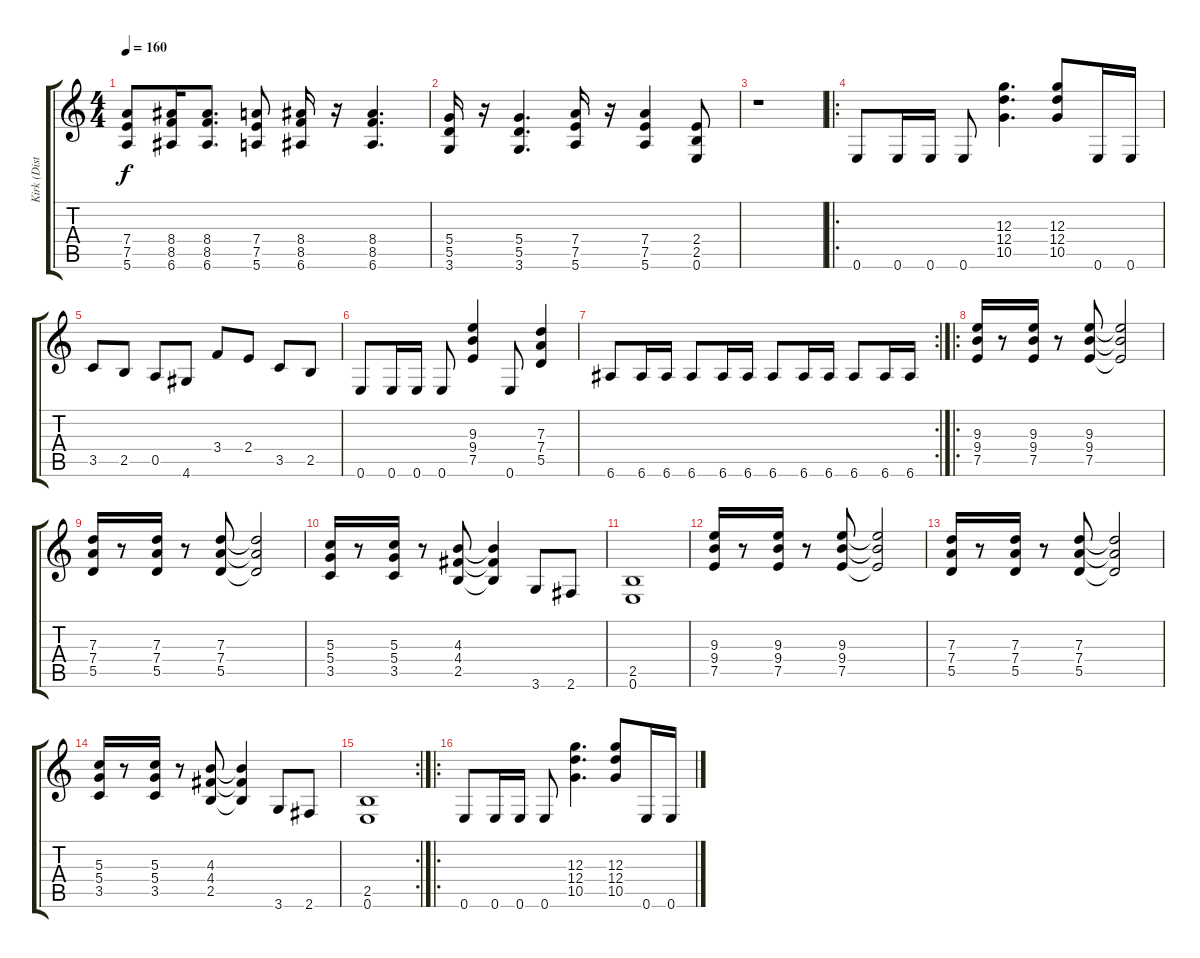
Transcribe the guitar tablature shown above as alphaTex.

\track ("Kirk (Disto Gtr)" "Kirk (Dist") {instrument distortionguitar}
\staff {score tabs}
\tuning (E4 B3 G3 D3 A2 E2) {hide}
\ts (4 4)
\tempo 160
\clef g2
\ks c
(7.4 7.5 5.6).8{dy f} (8.4 8.5 6.6).16 (8.4 8.5 6.6).8{d} (7.4 7.5 5.6).8 (8.4 8.5 6.6).16 r.16 (8.4 8.5 6.6).4{d} |
(5.4 5.5 3.6).16 r.16 (5.4 5.5 3.6).4{d} (7.4 7.5 5.6).16 r.16 (7.4 7.5 5.6).4 (2.4 2.5 0.6).8 |
r.1 |
\ro
0.6.8 0.6.16 0.6.16 0.6.8 (12.3 12.4 10.5).4{d} (12.3 12.4 10.5).8 0.6.16 0.6.16 |
3.5.8 2.5.8 0.5.8 4.6.8 3.4.8 2.4.8 3.5.8 2.5.8 |
0.6.8 0.6.16 0.6.16 0.6.8 (9.3 9.4 7.5).4 0.6.8 (7.3 7.4 5.5).4 |
\rc 2
6.6.8 6.6.16 6.6.16 6.6.8 6.6.16 6.6.16 6.6.8 6.6.16 6.6.16 6.6.8 6.6.16 6.6.16 |
\ro
(9.3 9.4 7.5).16 r.8 (9.3 9.4 7.5).16 r.8 (9.3 9.4 7.5).8 (9.3{t} 9.4{t} 7.5{t}).2 |
(7.3 7.4 5.5).16 r.8 (7.3 7.4 5.5).16 r.8 (7.3 7.4 5.5).8 (7.3{t} 7.4{t} 5.5{t}).2 |
(5.3 5.4 3.5).16 r.8 (5.3 5.4 3.5).16 r.8 (4.3 4.4 2.5).8 (4.3{t} 4.4{t} 2.5{t}).4 3.6.8 2.6.8 |
(2.5 0.6).1 |
(9.3 9.4 7.5).16 r.8 (9.3 9.4 7.5).16 r.8 (9.3 9.4 7.5).8 (9.3{t} 9.4{t} 7.5{t}).2 |
(7.3 7.4 5.5).16 r.8 (7.3 7.4 5.5).16 r.8 (7.3 7.4 5.5).8 (7.3{t} 7.4{t} 5.5{t}).2 |
(5.3 5.4 3.5).16 r.8 (5.3 5.4 3.5).16 r.8 (4.3 4.4 2.5).8 (4.3{t} 4.4{t} 2.5{t}).4 3.6.8 2.6.8 |
\rc 2
(2.5 0.6).1 |
\ro
0.6.8 0.6.16 0.6.16 0.6.8 (12.3 12.4 10.5).4{d} (12.3 12.4 10.5).8 0.6.16 0.6.16
